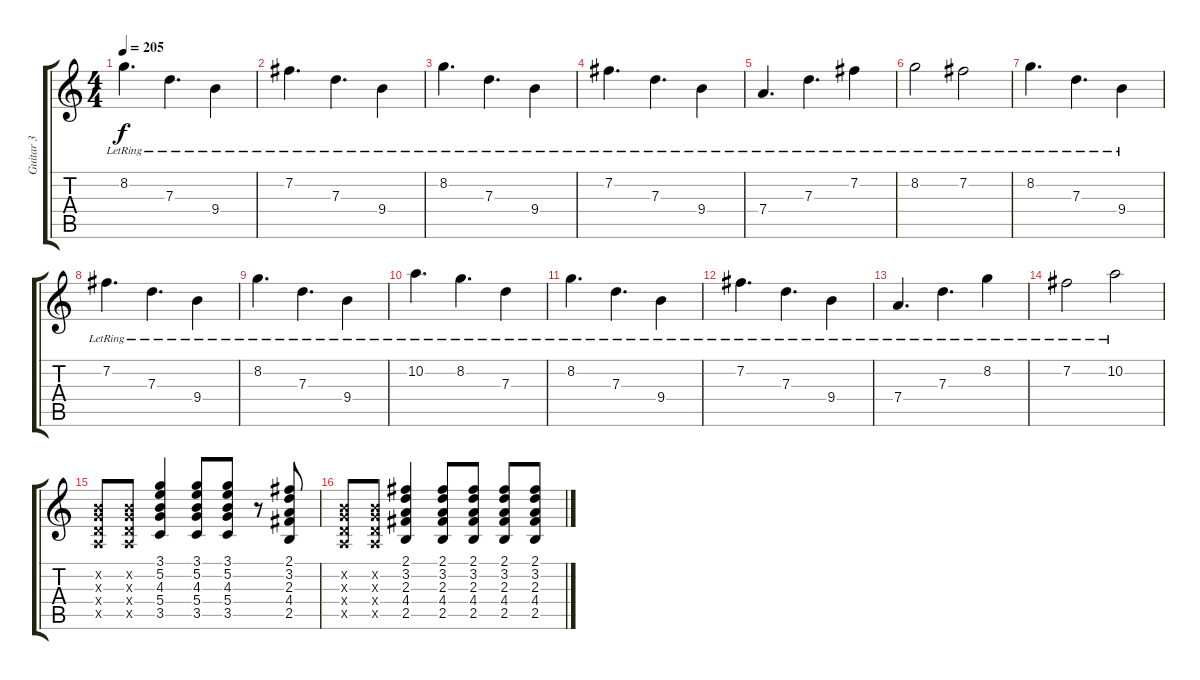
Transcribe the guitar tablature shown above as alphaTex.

\track ("Guitar 3" "Guitar 3") {instrument distortionguitar}
\staff {score tabs}
\tuning (E4 B3 G3 D3 A2 E2) {hide}
\ts (4 4)
\tempo 205
\clef g2
\ks c
8.2{lr}.4{d dy f} 7.3{lr}.4{d} 9.4{lr}.4 |
7.2{lr}.4{d} 7.3{lr}.4{d} 9.4{lr}.4 |
8.2{lr}.4{d} 7.3{lr}.4{d} 9.4{lr}.4 |
7.2{lr}.4{d} 7.3{lr}.4{d} 9.4{lr}.4 |
7.4{lr}.4{d} 7.3{lr}.4{d} 7.2{lr}.4 |
8.2{lr}.2 7.2{lr}.2 |
8.2{lr}.4{d} 7.3{lr}.4{d} 9.4{lr}.4 |
7.2{lr}.4{d} 7.3{lr}.4{d} 9.4{lr}.4 |
8.2{lr}.4{d} 7.3{lr}.4{d} 9.4{lr}.4 |
10.2{lr}.4{d} 8.2{lr}.4{d} 7.3{lr}.4 |
8.2{lr}.4{d} 7.3{lr}.4{d} 9.4{lr}.4 |
7.2{lr}.4{d} 7.3{lr}.4{d} 9.4{lr}.4 |
7.4{lr}.4{d} 7.3{lr}.4{d} 8.2{lr}.4 |
7.2{lr}.2 10.2{lr}.2 |
(0.2{x} 0.3{x} 0.4{x} 0.5{x}).8 (0.2{x} 0.3{x} 0.4{x} 0.5{x}).8 (3.1 5.2 4.3 5.4 3.5).4 (3.1 5.2 4.3 5.4 3.5).8 (3.1 5.2 4.3 5.4 3.5).8 r.8 (2.1 3.2 2.3 4.4 2.5).8 |
(0.2{x} 0.3{x} 0.4{x} 0.5{x}).8 (0.2{x} 0.3{x} 0.4{x} 0.5{x}).8 (2.1 3.2 2.3 4.4 2.5).4 (2.1 3.2 2.3 4.4 2.5).8 (2.1 3.2 2.3 4.4 2.5).8 (2.1 3.2 2.3 4.4 2.5).8 (2.1 3.2 2.3 4.4 2.5).8
